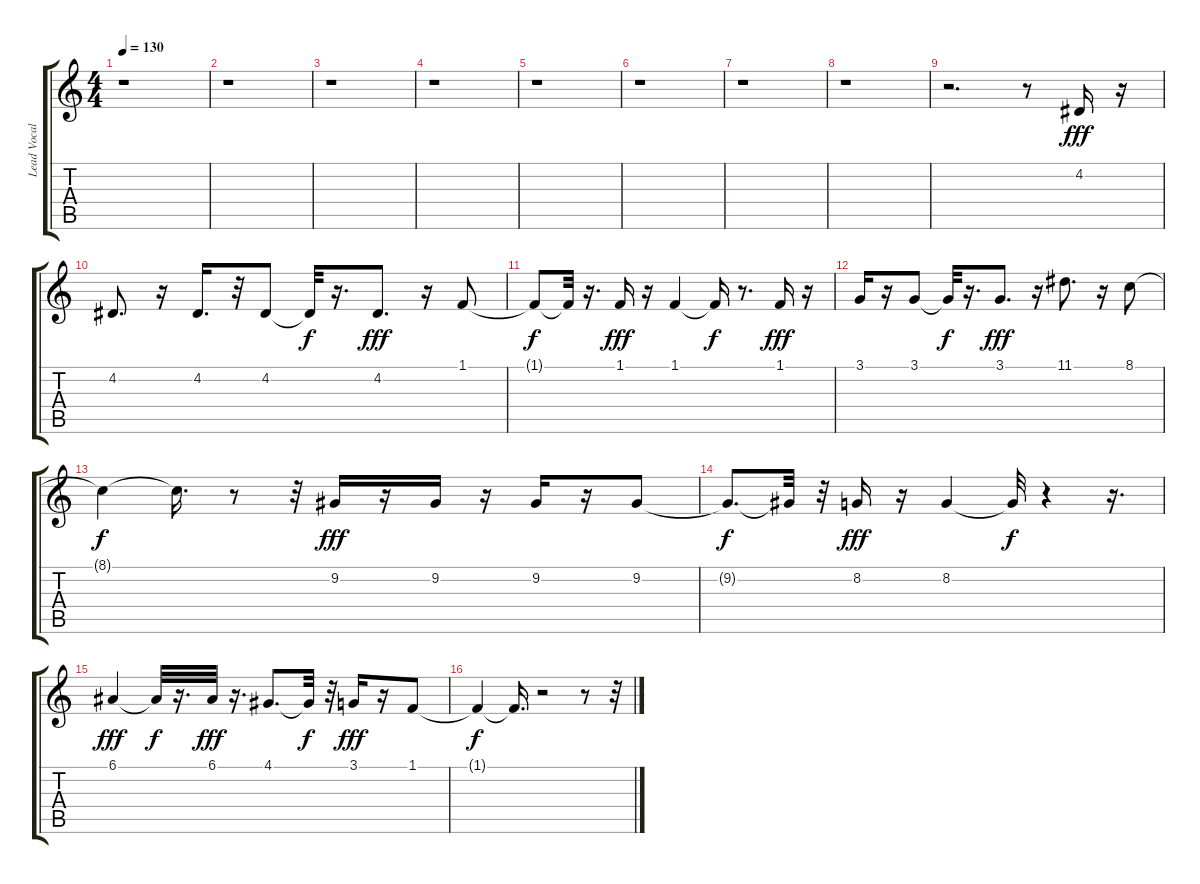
\track ("Lead Vocals" "Lead Vocal") {instrument synthbrass1}
\staff {score tabs}
\tuning (E4 B3 G3 D3 A2 E2) {hide}
\ts (4 4)
\tempo 130
\clef g2
\ks c
r.1{dy fff} |
r.1 |
r.1 |
r.1 |
r.1 |
r.1 |
r.1 |
r.1 |
r.2{d} r.8 4.2.16{instrument synthvoice} r.16 |
4.2.8{d} r.16 4.2.16{d} r.32 4.2.8 4.2{t}.32{dy f} r.16{d} 4.2.8{d dy fff} r.16 1.1.8 |
1.1{t}.8{dy f} 1.1{t}.32 r.16{d} 1.1.16{dy fff} r.16 1.1.4 1.1{t}.16{dy f} r.8{d} 1.1.16{dy fff} r.16 |
3.1.16 r.16 3.1.8 3.1{t}.32{dy f} r.16{d} 3.1.8{d dy fff} r.16 11.1.8{d} r.16 8.1.8 |
8.1{t}.4{dy f} 8.1{t}.16{d} r.8 r.32 9.2.16{dy fff} r.16 9.2.16 r.16 9.2.16 r.16 9.2.8 |
9.2{t}.8{d dy f} 9.2{t}.32 r.32 8.2.16{dy fff} r.16 8.2.4 8.2{t}.32{dy f} r.4 r.16{d} |
6.1.4{dy fff} 6.1{t}.32{dy f} r.16{d} 6.1.32{dy fff} r.16{d} 4.1.8{d} 4.1{t}.32{dy f} r.32 3.1.16{dy fff} r.16 1.1.8 |
1.1{t}.4{dy f} 1.1{t}.16{d} r.2 r.8 r.32
